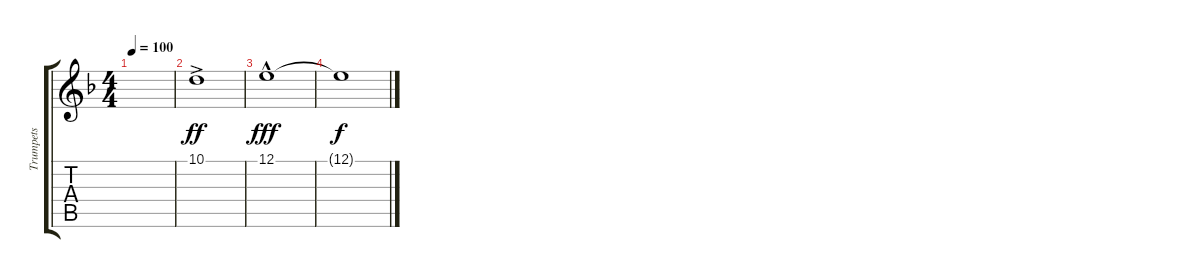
\track ("Trumpets" "Trumpets") {instrument trumpet}
\staff {score tabs}
\tuning (E4 B3 G3 D3 A2 E2) {hide}
\ts (4 4)
\tempo 100
\clef g2
\ks dminor
|
10.1{ac}.1{dy ff volume 16} |
12.1{hac}.1{dy fff} |
12.1{t}.1{dy f volume 6}
